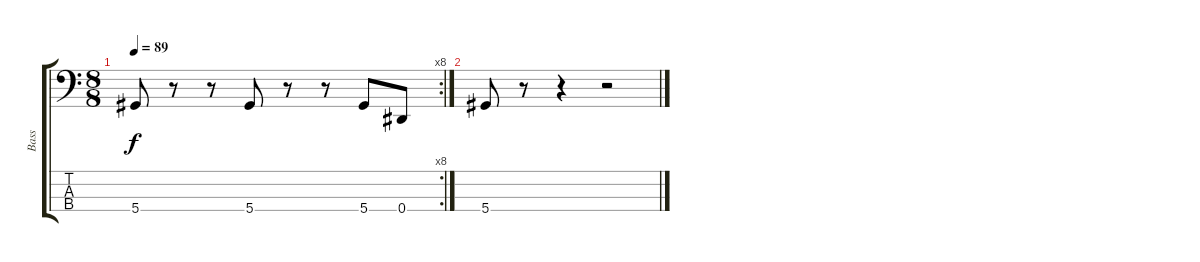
\track ("Bass" "Bass") {instrument electricbasspick}
\staff {score tabs}
\tuning (Gb2 Db2 Ab1 Eb1) {hide}
\rc 8
\ts (8 8)
\tempo 89
\clef f4
\ks c
5.4.8{dy f} r.8 r.8 5.4.8 r.8 r.8 5.4.8 0.4.8 |
5.4.8 r.8 r.4 r.2
